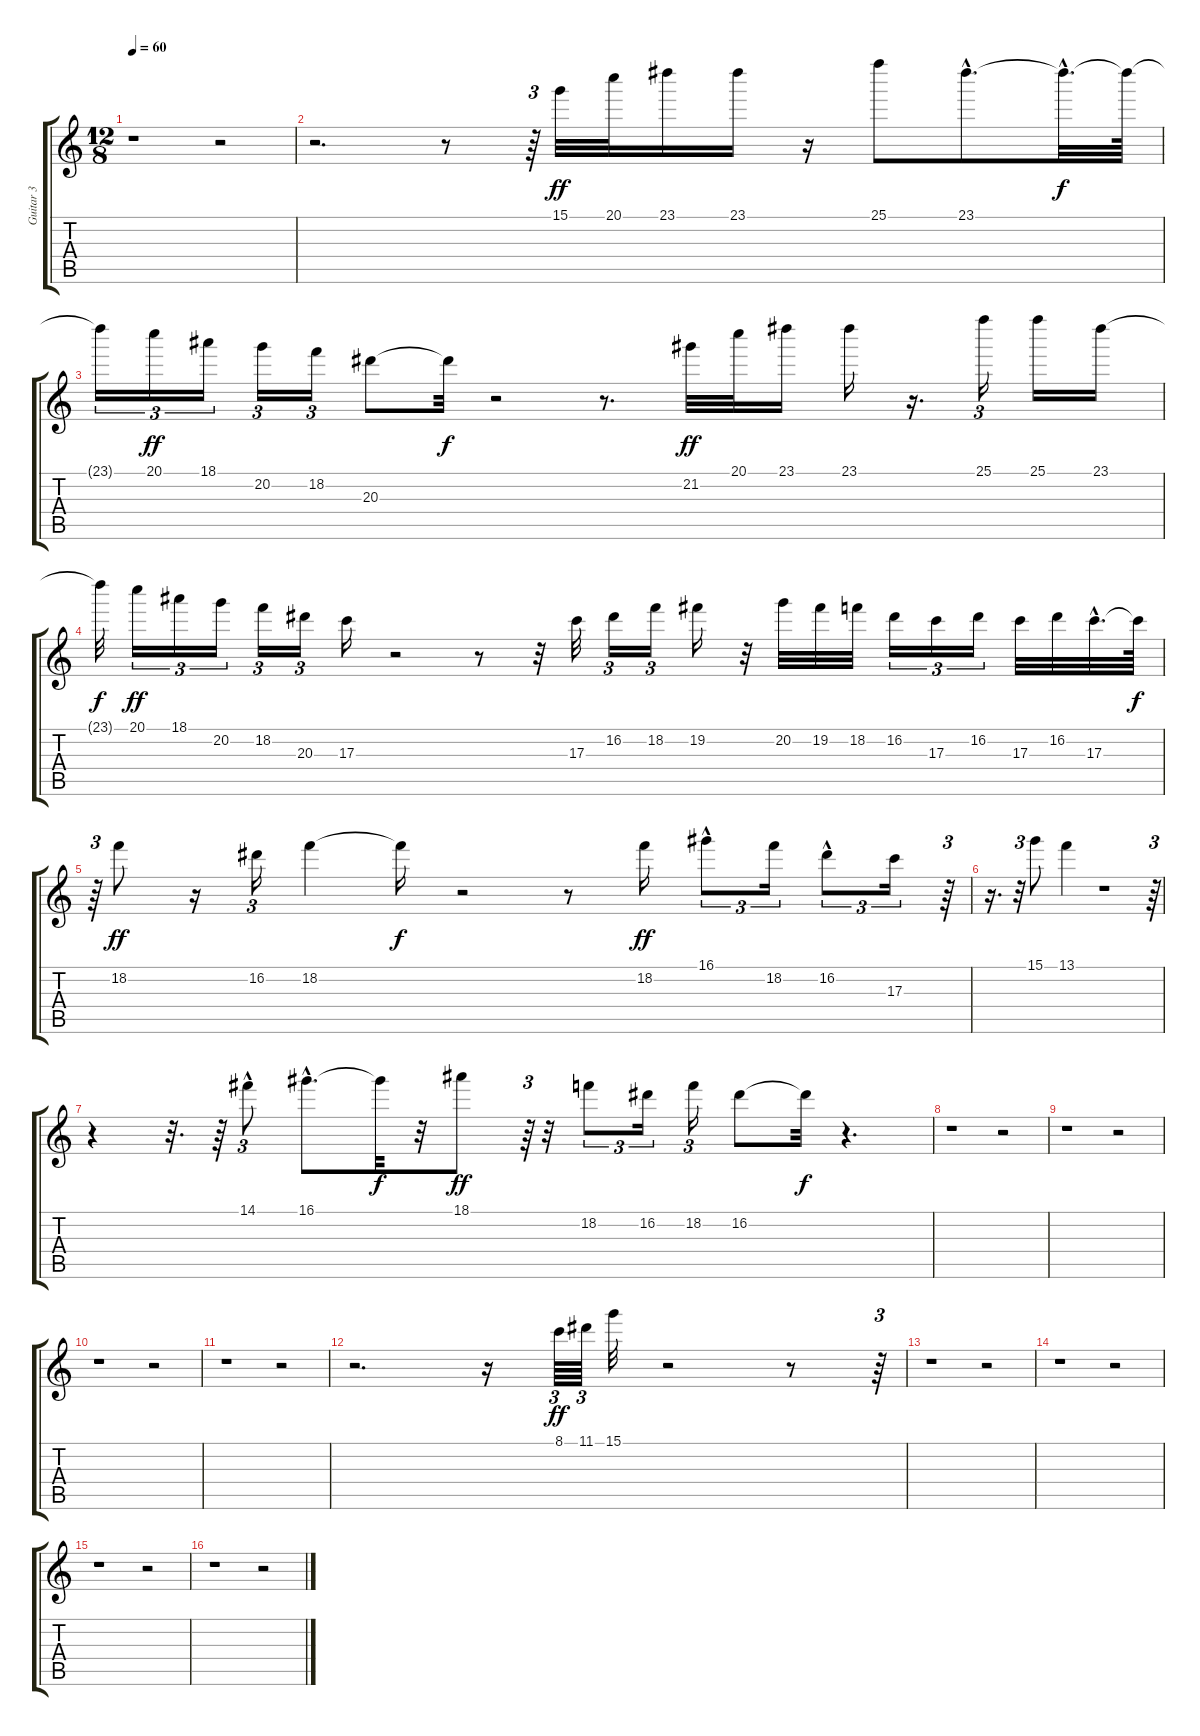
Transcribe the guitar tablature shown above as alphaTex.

\track ("Guitar 3" "Guitar 3") {instrument distortionguitar}
\staff {score tabs}
\tuning (E4 B3 G3 D3 A2 E2) {hide}
\ts (12 8)
\tempo 60
\clef g2
\ks c
r.1{dy f} r.2 |
r.2{d} r.8 r.64{tu (3 2)} 15.1.32{dy ff} 20.1.32 23.1.16 23.1.16 r.16 25.1.8 23.1{hac}.8{d} 23.1{hac t}.32{d dy f} 23.1{t}.64 |
23.1{t}.16{tu (3 2)} 20.1.16{tu (3 2) dy ff} 18.1.16{tu (3 2)} 20.2.16{tu (3 2)} 18.2.16{tu (3 2)} 20.3.8 20.3{t}.32{dy f} r.2 r.8{d} 21.2.32{dy ff} 20.1.32 23.1.16 23.1.16 r.16{d} 25.1.16{tu (3 2)} 25.1.16 23.1.16 |
23.1{t}.32{dy f} 20.1.16{tu (3 2) dy ff} 18.1.16{tu (3 2)} 20.2.16{tu (3 2)} 18.2.16{tu (3 2)} 20.3.16{tu (3 2)} 17.3.16 r.2 r.8 r.32 17.3.32 16.2.16{tu (3 2)} 18.2.16{tu (3 2)} 19.2.16 r.32 20.2.32 19.2.32 18.2.32 16.2.16{tu (3 2)} 17.3.16{tu (3 2)} 16.2.16{tu (3 2)} 17.3.32 16.2.32 17.3{hac}.32{d} 17.3{t}.64{dy f} |
r.64{tu (3 2)} 18.2.8{dy ff} r.16 16.2.16{tu (3 2)} 18.2.4 18.2{t}.16{dy f} r.2 r.8 18.2.16{dy ff} 16.1{hac}.8{tu (3 2)} 18.2.16{tu (3 2)} 16.2{hac}.8{tu (3 2)} 17.3.16{tu (3 2)} r.64{tu (3 2)} |
r.16{d} r.32{tu (3 2)} 15.1.8 13.1.4 r.1 r.64{tu (3 2)} |
r.4 r.32{d} r.64 14.1{hac}.8{tu (3 2)} 16.1{hac}.8{d} 16.1{t}.32{dy f} r.32 18.1.8{dy ff} r.64{tu (3 2)} r.32 18.2.8{tu (3 2)} 16.2.16{tu (3 2)} 18.2.16{tu (3 2)} 16.2.8 16.2{t}.32{dy f} r.4{d} |
r.1 r.2 |
r.1 r.2 |
r.1 r.2 |
r.1 r.2 |
r.2{d} r.16 8.1.64{tu (3 2) dy ff} 11.1.64{tu (3 2)} 15.1.32 r.2 r.8 r.64{tu (3 2)} |
r.1 r.2 |
r.1 r.2 |
r.1 r.2 |
r.1 r.2
